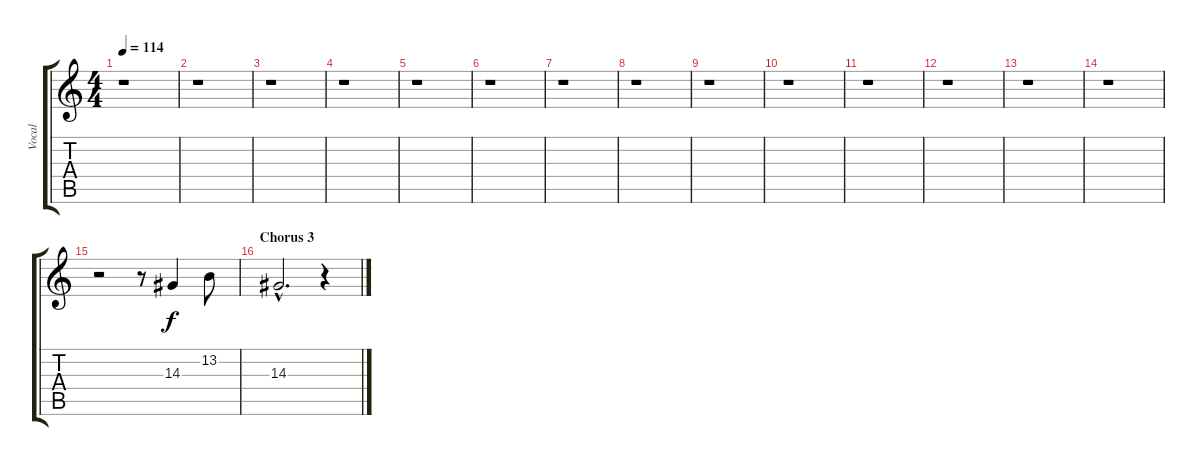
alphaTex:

\track ("Vocal" "Vocal") {instrument viola}
\staff {score tabs}
\tuning (Eb4 Bb3 Gb3 Db3 Ab2 Eb2) {hide}
\ts (4 4)
\tempo 114
\clef g2
\ks c
r.1{dy f} |
r.1 |
r.1 |
r.1 |
r.1 |
r.1 |
r.1 |
r.1 |
r.1 |
r.1 |
r.1 |
r.1 |
r.1 |
r.1 |
r.2 r.8 14.3.4 13.2.8 |
\section ("" "Chorus 3")
14.3{hac}.2{d} r.4
